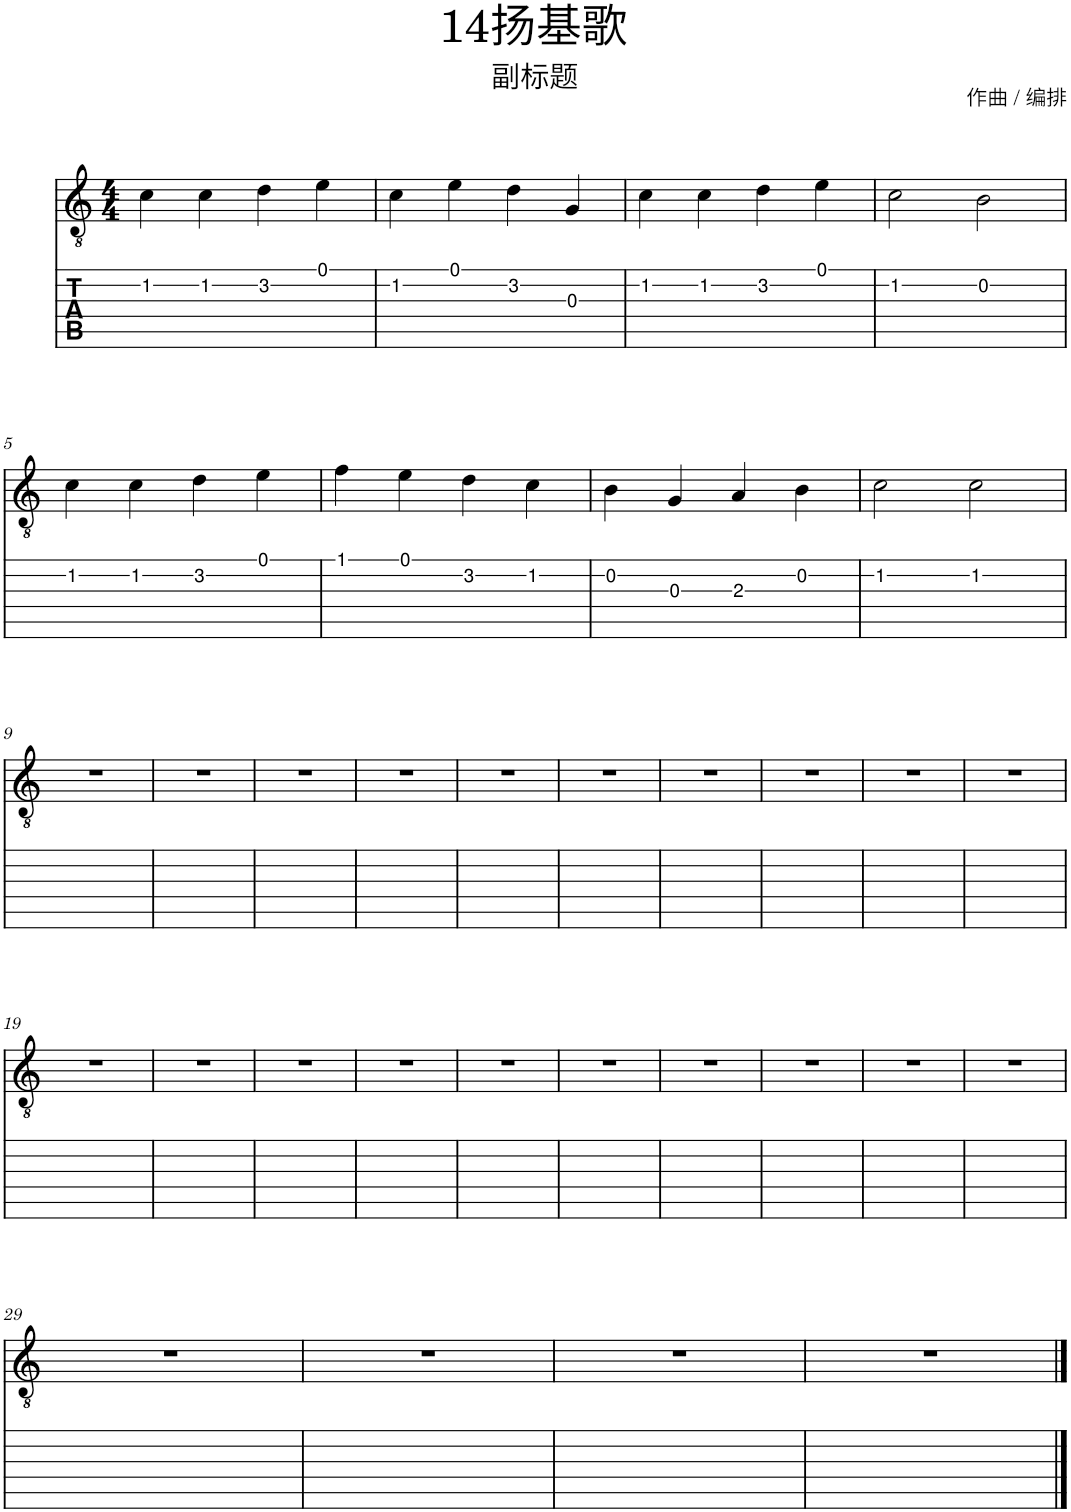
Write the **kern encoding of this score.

**kern	**kern
*part1	*part1
*staff2	*staff1
*I"Guitar	*
*I'Guit.	*
*stria6	*
*	*clefGv2
*k[]	*k[]
*M4/4	*M4/4
=1	=1
4c	4c\
4c	4c\
4d	4d\
4e	4e\
=2	=2
4c	4c\
4e	4e\
4d	4d\
4G	4G/
=3	=3
4c	4c\
4c	4c\
4d	4d\
4e	4e\
=4	=4
2c	2c\
2B	2B\
!!LO:LB:g=z
=5	=5
4c	4c\
4c	4c\
4d	4d\
4e	4e\
=6	=6
4f	4f\
4e	4e\
4d	4d\
4c	4c\
=7	=7
4B	4B\
4G	4G/
4A	4A/
4B	4B\
=8	=8
2c	2c\
2c	2c\
!!LO:LB:g=z
=9	=9
1r	1r
=10	=10
1r	1r
=11	=11
1r	1r
=12	=12
1r	1r
=13	=13
1r	1r
=14	=14
1r	1r
=15	=15
1r	1r
=16	=16
1r	1r
=17	=17
1r	1r
=18	=18
1r	1r
!!LO:LB:g=z
=19	=19
1r	1r
=20	=20
1r	1r
=21	=21
1r	1r
=22	=22
1r	1r
=23	=23
1r	1r
=24	=24
1r	1r
=25	=25
1r	1r
=26	=26
1r	1r
=27	=27
1r	1r
=28	=28
1r	1r
!!LO:LB:g=z
=29	=29
1r	1r
=30	=30
1r	1r
=31	=31
1r	1r
=32	=32
1r	1r
==	==
*-	*-
